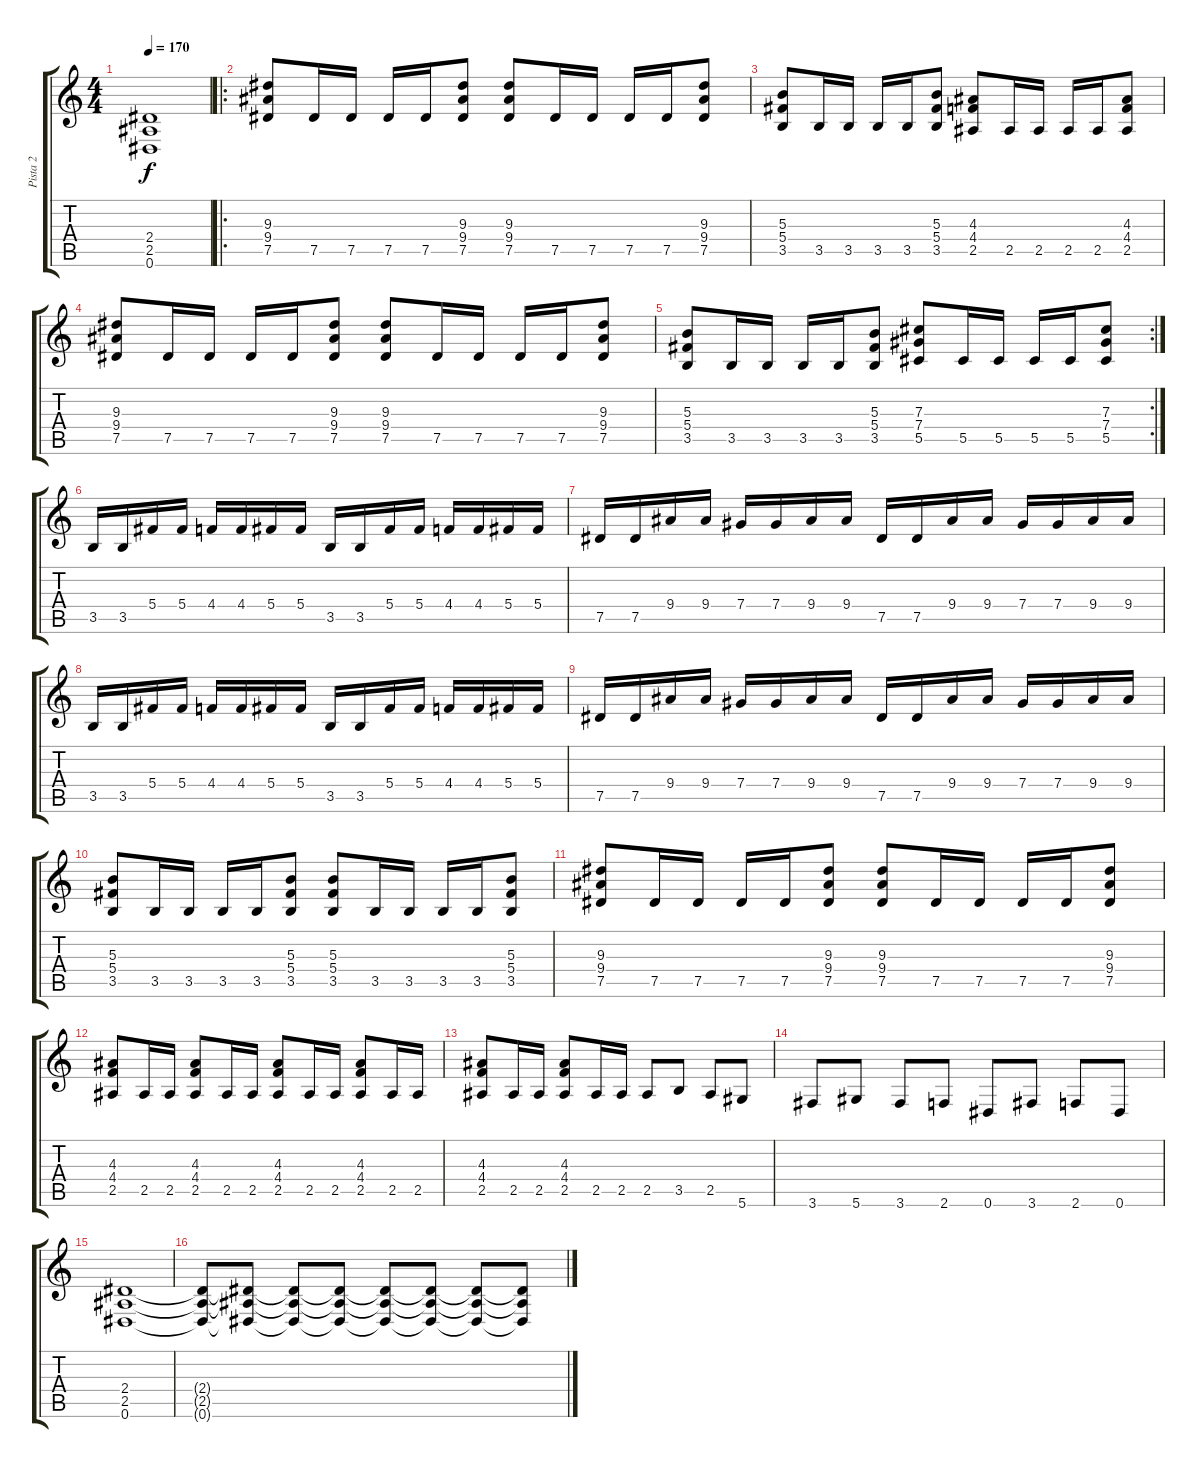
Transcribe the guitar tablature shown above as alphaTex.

\track ("Pista 2" "Pista 2") {instrument distortionguitar}
\staff {score tabs}
\tuning (Eb4 Bb3 Gb3 Db3 Ab2 Eb2) {hide}
\ts (4 4)
\tempo 170
\clef g2
\ks c
(2.4{t} 2.5{t} 0.6{t}).1{dy f} |
\ro
(9.3 9.4 7.5).8 7.5.16 7.5.16 7.5.16 7.5.16 (9.3 9.4 7.5).8 (9.3 9.4 7.5).8 7.5.16 7.5.16 7.5.16 7.5.16 (9.3 9.4 7.5).8 |
(5.3 5.4 3.5).8 3.5.16 3.5.16 3.5.16 3.5.16 (5.3 5.4 3.5).8 (4.3 4.4 2.5).8 2.5.16 2.5.16 2.5.16 2.5.16 (4.3 4.4 2.5).8 |
(9.3 9.4 7.5).8 7.5.16 7.5.16 7.5.16 7.5.16 (9.3 9.4 7.5).8 (9.3 9.4 7.5).8 7.5.16 7.5.16 7.5.16 7.5.16 (9.3 9.4 7.5).8 |
\rc 2
(5.3 5.4 3.5).8 3.5.16 3.5.16 3.5.16 3.5.16 (5.3 5.4 3.5).8 (7.3 7.4 5.5).8 5.5.16 5.5.16 5.5.16 5.5.16 (7.3 7.4 5.5).8 |
3.5.16{balance 0} 3.5.16 5.4.16 5.4.16 4.4.16 4.4.16 5.4.16 5.4.16 3.5.16 3.5.16 5.4.16 5.4.16 4.4.16 4.4.16 5.4.16 5.4.16 |
7.5.16 7.5.16 9.4.16 9.4.16 7.4.16 7.4.16 9.4.16 9.4.16 7.5.16 7.5.16 9.4.16 9.4.16 7.4.16 7.4.16 9.4.16 9.4.16 |
3.5.16 3.5.16 5.4.16 5.4.16 4.4.16 4.4.16 5.4.16 5.4.16 3.5.16 3.5.16 5.4.16 5.4.16 4.4.16 4.4.16 5.4.16 5.4.16 |
7.5.16 7.5.16 9.4.16 9.4.16 7.4.16 7.4.16 9.4.16 9.4.16 7.5.16 7.5.16 9.4.16 9.4.16 7.4.16 7.4.16 9.4.16 9.4.16 |
(5.3 5.4 3.5).8{balance 8} 3.5.16 3.5.16 3.5.16 3.5.16 (5.3 5.4 3.5).8 (5.3 5.4 3.5).8 3.5.16 3.5.16 3.5.16 3.5.16 (5.3 5.4 3.5).8 |
(9.3 9.4 7.5).8 7.5.16 7.5.16 7.5.16 7.5.16 (9.3 9.4 7.5).8 (9.3 9.4 7.5).8 7.5.16 7.5.16 7.5.16 7.5.16 (9.3 9.4 7.5).8 |
(4.3 4.4 2.5).8 2.5.16 2.5.16 (4.3 4.4 2.5).8 2.5.16 2.5.16 (4.3 4.4 2.5).8 2.5.16 2.5.16 (4.3 4.4 2.5).8 2.5.16 2.5.16 |
(4.3 4.4 2.5).8 2.5.16 2.5.16 (4.3 4.4 2.5).8 2.5.16 2.5.16 2.5.8 3.5.8 2.5.8 5.6.8 |
3.6.8 5.6.8 3.6.8 2.6.8 0.6.8 3.6.8 2.6.8 0.6.8 |
(2.4 2.5 0.6).1 |
(2.4{t} 2.5{t} 0.6{t}).8 (2.4{t} 2.5{t} 0.6{t}).8 (2.4{t} 2.5{t} 0.6{t}).8 (2.4{t} 2.5{t} 0.6{t}).8 (2.4{t} 2.5{t} 0.6{t}).8 (2.4{t} 2.5{t} 0.6{t}).8 (2.4{t} 2.5{t} 0.6{t}).8 (2.4{t} 2.5{t} 0.6{t}).8
